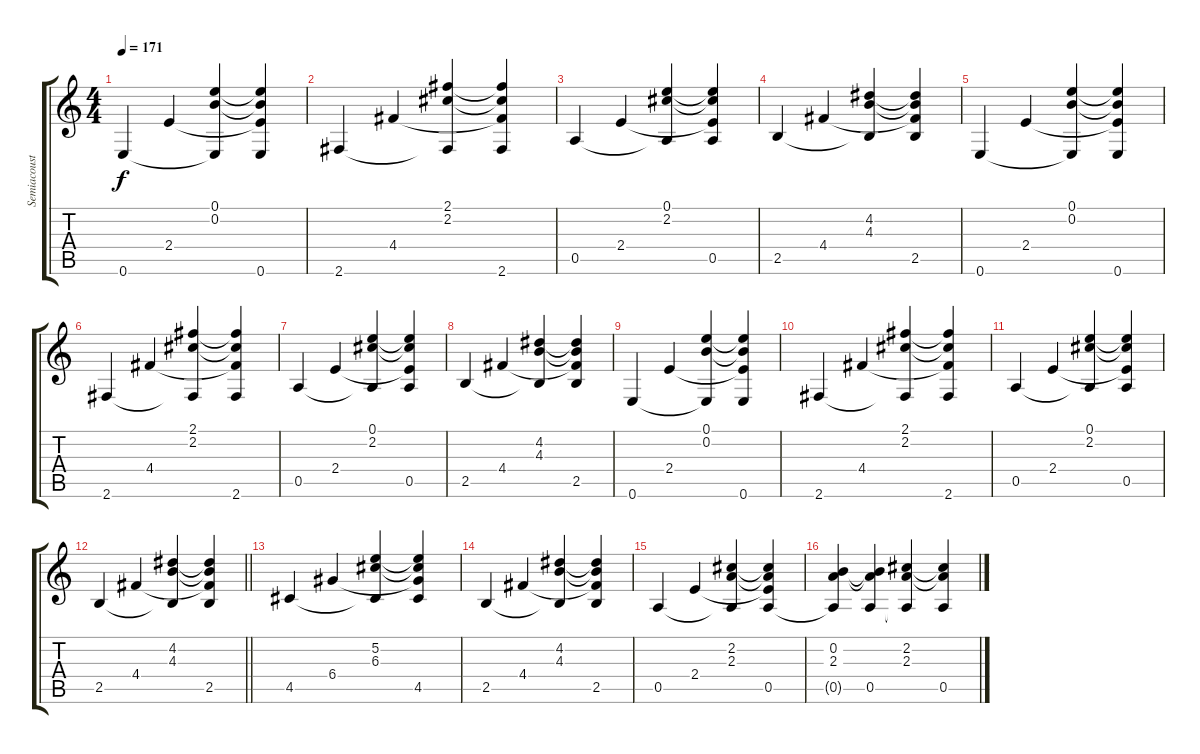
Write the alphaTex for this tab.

\track ("Semiacoustic" "Semiacoust") {instrument acousticguitarsteel}
\staff {score tabs}
\tuning (E4 B3 G3 D3 A2 E2) {hide}
\ts (4 4)
\tempo 171
\clef g2
\ks c
0.6.4{dy f} 2.4.4 (0.1 0.2 0.6{t}).4 (0.1{t} 0.2{t} 2.4{t} 0.6).4 |
2.6.4 4.4.4 (2.1 2.2 2.6{t}).4 (2.1{t} 2.2{t} 4.4{t} 2.6).4 |
0.5.4 2.4.4 (0.1 2.2 0.5{t}).4 (0.1{t} 2.2{t} 2.4{t} 0.5).4 |
2.5.4 4.4.4 (4.2 4.3 2.5{t}).4 (4.2{t} 4.3{t} 4.4{t} 2.5).4 |
0.6.4 2.4.4 (0.1 0.2 0.6{t}).4 (0.1{t} 0.2{t} 2.4{t} 0.6).4 |
2.6.4 4.4.4 (2.1 2.2 2.6{t}).4 (2.1{t} 2.2{t} 4.4{t} 2.6).4 |
0.5.4 2.4.4 (0.1 2.2 0.5{t}).4 (0.1{t} 2.2{t} 2.4{t} 0.5).4 |
2.5.4 4.4.4 (4.2 4.3 2.5{t}).4 (4.2{t} 4.3{t} 4.4{t} 2.5).4 |
0.6.4 2.4.4 (0.1 0.2 0.6{t}).4 (0.1{t} 0.2{t} 2.4{t} 0.6).4 |
2.6.4 4.4.4 (2.1 2.2 2.6{t}).4 (2.1{t} 2.2{t} 4.4{t} 2.6).4 |
0.5.4 2.4.4 (0.1 2.2 0.5{t}).4 (0.1{t} 2.2{t} 2.4{t} 0.5).4 |
\barLineRight lightlight
2.5.4 4.4.4 (4.2 4.3 2.5{t}).4 (4.2{t} 4.3{t} 4.4{t} 2.5).4 |
\section ("" "")
4.5.4 6.4.4 (5.2 6.3 4.5{t}).4 (5.2{t} 6.3{t} 6.4{t} 4.5).4 |
2.5.4 4.4.4 (4.2 4.3 2.5{t}).4 (4.2{t} 4.3{t} 4.4{t} 2.5).4 |
0.5.4 2.4.4 (2.2 2.3 0.5{t}).4 (2.2{t} 2.3{t} 2.4{t} 0.5).4 |
(0.2 2.3 0.5{t}).4 (0.2{t} 2.3{t} 0.5).4 (2.2 2.3 0.5{t}).4 (2.2{t} 2.3{t} 0.5).4
